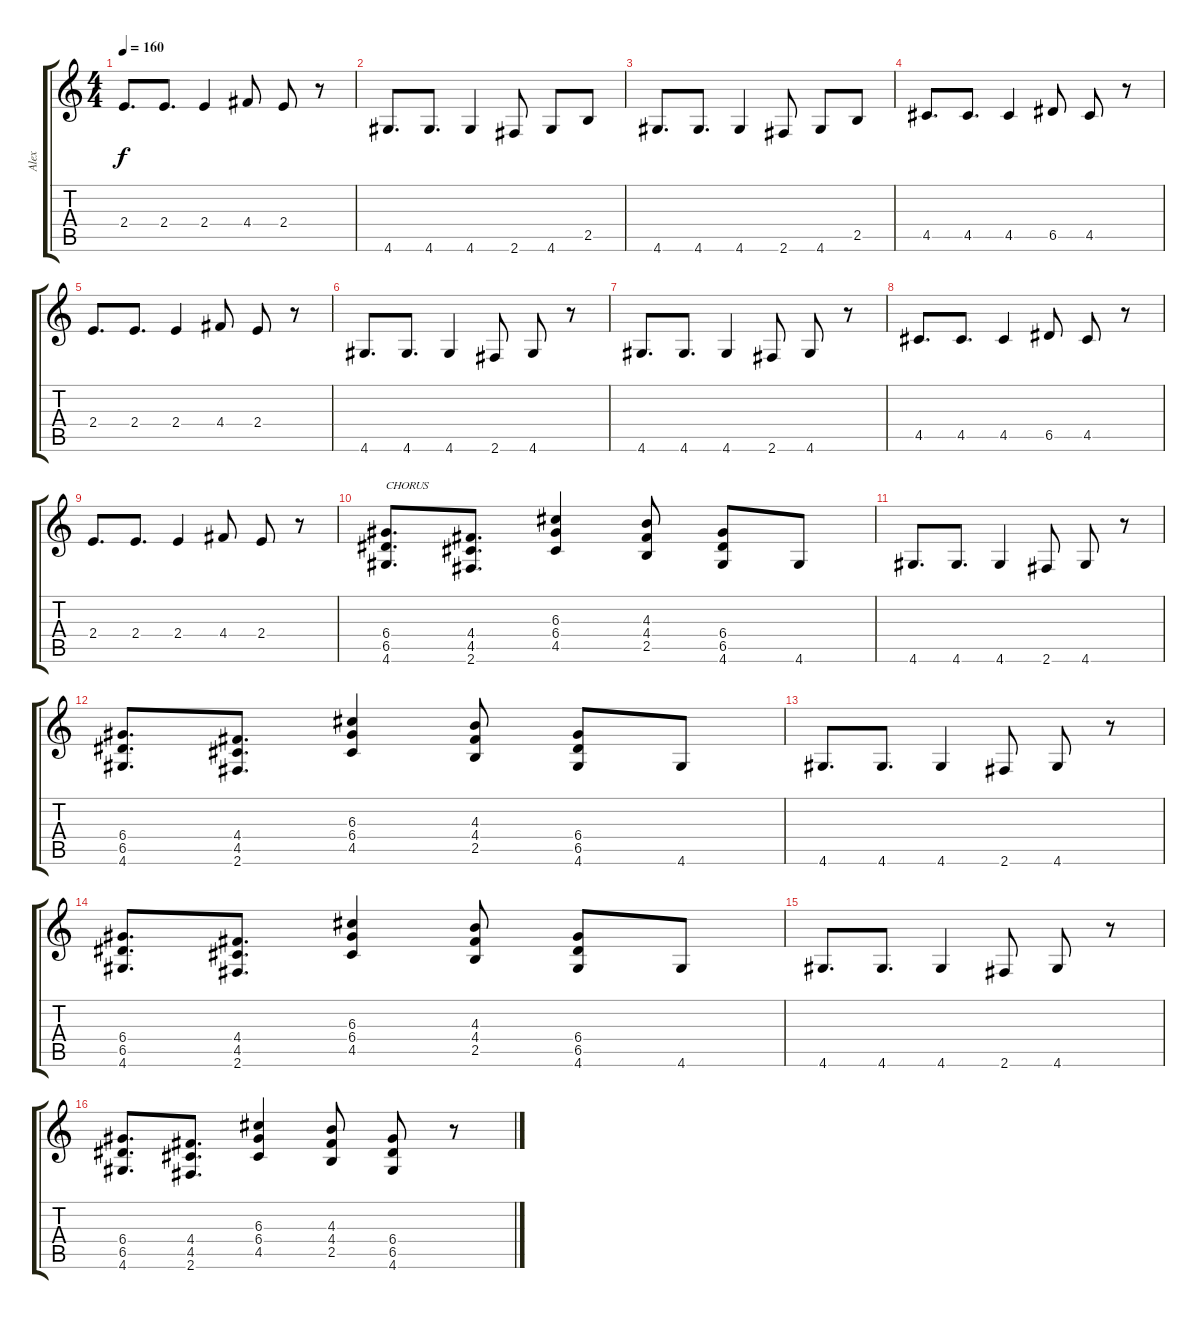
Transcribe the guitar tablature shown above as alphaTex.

\track ("Alex" "Alex") {instrument overdrivenguitar}
\staff {score tabs}
\tuning (E4 B3 G3 D3 A2 E2) {hide}
\ts (4 4)
\tempo 160
\clef g2
\ks c
2.4.8{d dy f} 2.4.8{d} 2.4.4 4.4.8 2.4.8 r.8 |
4.6.8{d} 4.6.8{d} 4.6.4 2.6.8 4.6.8 2.5.8 |
4.6.8{d} 4.6.8{d} 4.6.4 2.6.8 4.6.8 2.5.8 |
4.5.8{d} 4.5.8{d} 4.5.4 6.5.8 4.5.8 r.8 |
2.4.8{d} 2.4.8{d} 2.4.4 4.4.8 2.4.8 r.8 |
4.6.8{d} 4.6.8{d} 4.6.4 2.6.8 4.6.8 r.8 |
4.6.8{d} 4.6.8{d} 4.6.4 2.6.8 4.6.8 r.8 |
4.5.8{d} 4.5.8{d} 4.5.4 6.5.8 4.5.8 r.8 |
2.4.8{d} 2.4.8{d} 2.4.4 4.4.8 2.4.8 r.8 |
(6.4 6.5 4.6).8{d txt "CHORUS"} (4.4 4.5 2.6).8{d} (6.3 6.4 4.5).4 (4.3 4.4 2.5).8 (6.4 6.5 4.6).8 4.6.8 |
4.6.8{d} 4.6.8{d} 4.6.4 2.6.8 4.6.8 r.8 |
(6.4 6.5 4.6).8{d} (4.4 4.5 2.6).8{d} (6.3 6.4 4.5).4 (4.3 4.4 2.5).8 (6.4 6.5 4.6).8 4.6.8 |
4.6.8{d} 4.6.8{d} 4.6.4 2.6.8 4.6.8 r.8 |
(6.4 6.5 4.6).8{d} (4.4 4.5 2.6).8{d} (6.3 6.4 4.5).4 (4.3 4.4 2.5).8 (6.4 6.5 4.6).8 4.6.8 |
4.6.8{d} 4.6.8{d} 4.6.4 2.6.8 4.6.8 r.8 |
(6.4 6.5 4.6).8{d} (4.4 4.5 2.6).8{d} (6.3 6.4 4.5).4 (4.3 4.4 2.5).8 (6.4 6.5 4.6).8 r.8
